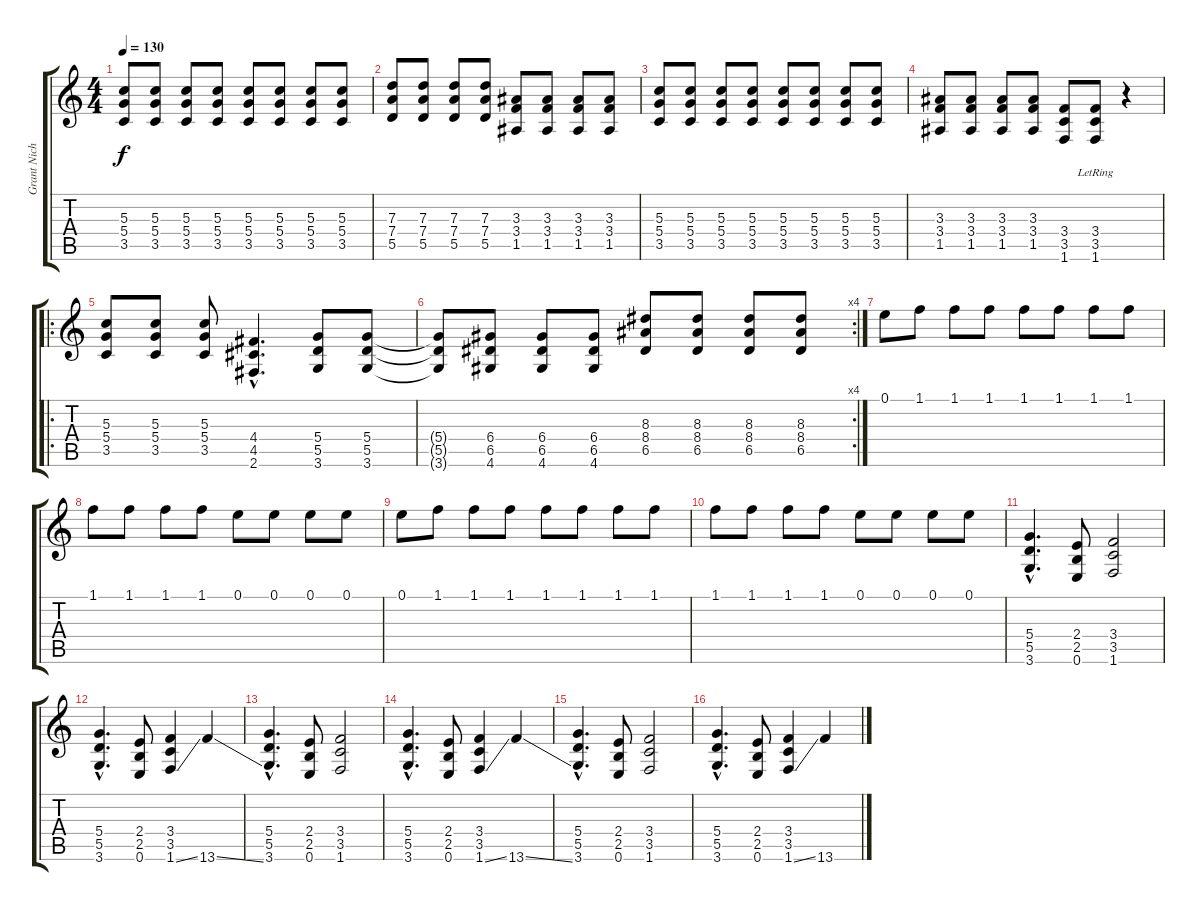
\track ("Grant Nicholas (distortion)" "Grant Nich") {instrument distortionguitar}
\staff {score tabs}
\tuning (E4 B3 G3 D3 A2 E2) {hide}
\ts (4 4)
\tempo 130
\clef g2
\ks c
(5.3 5.4 3.5).8{dy f} (5.3 5.4 3.5).8 (5.3 5.4 3.5).8 (5.3 5.4 3.5).8 (5.3 5.4 3.5).8 (5.3 5.4 3.5).8 (5.3 5.4 3.5).8 (5.3 5.4 3.5).8 |
(7.3 7.4 5.5).8 (7.3 7.4 5.5).8 (7.3 7.4 5.5).8 (7.3 7.4 5.5).8 (3.3 3.4 1.5).8 (3.3 3.4 1.5).8 (3.3 3.4 1.5).8 (3.3 3.4 1.5).8 |
(5.3 5.4 3.5).8 (5.3 5.4 3.5).8 (5.3 5.4 3.5).8 (5.3 5.4 3.5).8 (5.3 5.4 3.5).8 (5.3 5.4 3.5).8 (5.3 5.4 3.5).8 (5.3 5.4 3.5).8 |
(3.3 3.4 1.5).8 (3.3 3.4 1.5).8 (3.3 3.4 1.5).8 (3.3 3.4 1.5).8 (3.4 3.5 1.6).8 (3.4{lr} 3.5{lr} 1.6).8 r.4 |
\ro
(5.3 5.4 3.5).8 (5.3 5.4 3.5).8 (5.3 5.4 3.5).8 (4.4{hac} 4.5{hac} 2.6{hac}).4{d} (5.4 5.5 3.6).8 (5.4 5.5 3.6).8 |
\rc 4
(5.4{t} 5.5{t} 3.6{t}).8 (6.4 6.5 4.6).8 (6.4 6.5 4.6).8 (6.4 6.5 4.6).8 (8.3 8.4 6.5).8 (8.3 8.4 6.5).8 (8.3 8.4 6.5).8 (8.3 8.4 6.5).8 |
0.1.8 1.1.8 1.1.8 1.1.8 1.1.8 1.1.8 1.1.8 1.1.8 |
1.1.8 1.1.8 1.1.8 1.1.8 0.1.8 0.1.8 0.1.8 0.1.8 |
0.1.8 1.1.8 1.1.8 1.1.8 1.1.8 1.1.8 1.1.8 1.1.8 |
1.1.8 1.1.8 1.1.8 1.1.8 0.1.8 0.1.8 0.1.8 0.1.8 |
(5.4{hac} 5.5{hac} 3.6{hac}).4{d} (2.4 2.5 0.6).8 (3.4 3.5 1.6).2 |
(5.4{hac} 5.5{hac} 3.6{hac}).4{d} (2.4 2.5 0.6).8 (3.4 3.5 1.6{ss}).4 13.6{ss}.4 |
(5.4{hac} 5.5{hac} 3.6{hac}).4{d} (2.4 2.5 0.6).8 (3.4 3.5 1.6).2 |
(5.4{hac} 5.5{hac} 3.6{hac}).4{d} (2.4 2.5 0.6).8 (3.4 3.5 1.6{ss}).4 13.6{ss}.4 |
(5.4{hac} 5.5{hac} 3.6{hac}).4{d} (2.4 2.5 0.6).8 (3.4 3.5 1.6).2 |
(5.4{hac} 5.5{hac} 3.6{hac}).4{d} (2.4 2.5 0.6).8 (3.4 3.5 1.6{ss}).4 13.6{ss}.4
